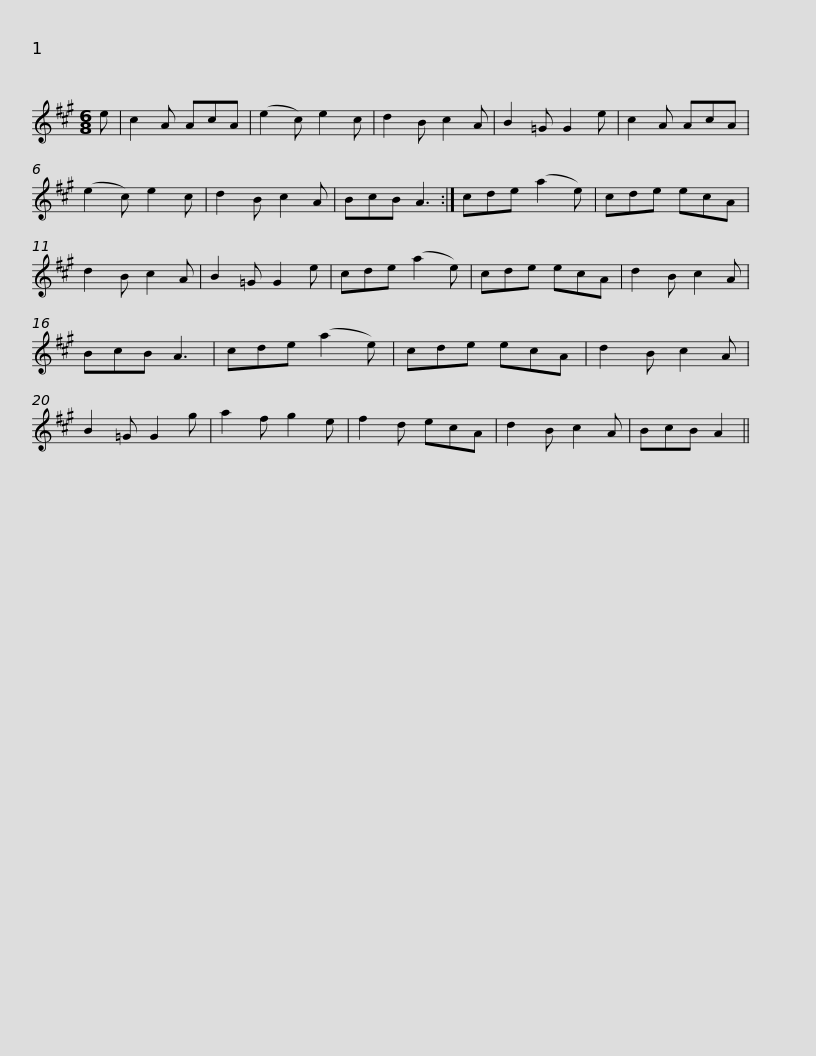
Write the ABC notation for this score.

X:1
L:1/8
M:6/8
I:linebreak $
K:A
V:1 treble
V:1
 e | c2 A AcA | (e2 c) e2 c | d2 B c2 A | B2 =G G2 e | %5
 c2 A AcA | (e2 c) e2 c | d2 B c2 A | BcB A3 :|$ cde (a2 e) | %10
 cde ecA | d2 B c2 A | B2 =G G2 e | cde (a2 e) | cde ecA | %15
 d2 B c2 A | BcB A3 |$ cde (a2 e) | cde ecA | d2 B c2 A | %20
 B2 =G G2 g | a2 f g2 e | f2 d ecA | d2 B c2 A | BcB A2 || %25
